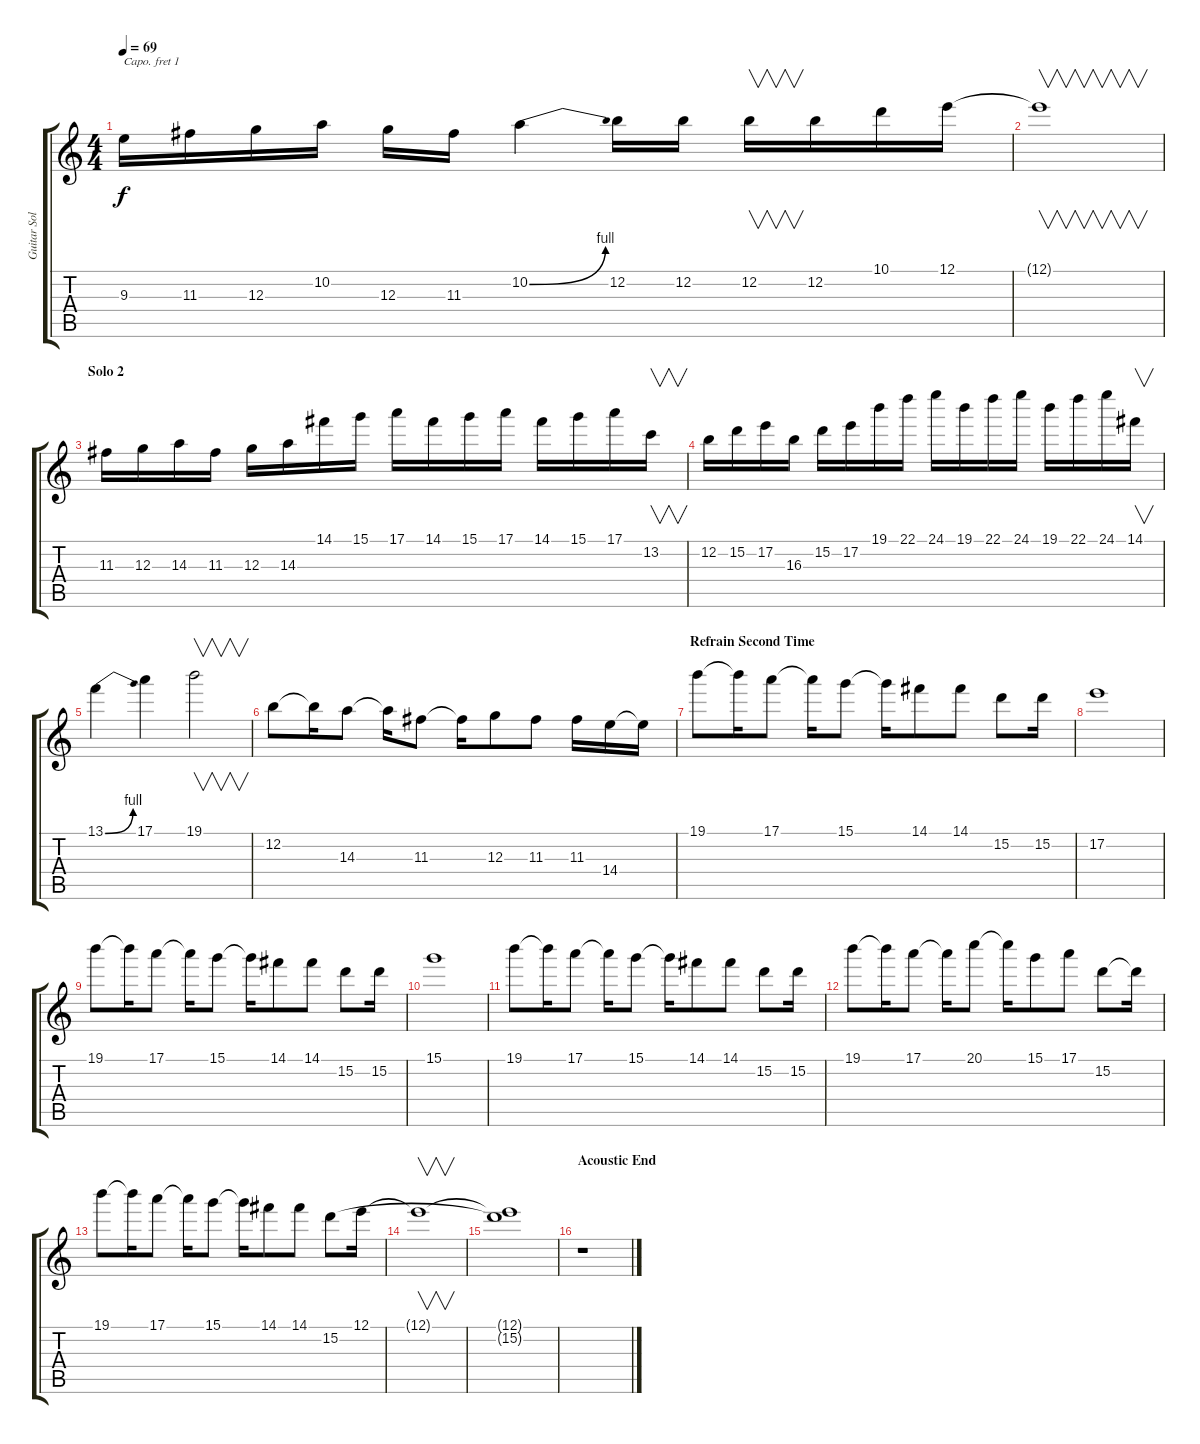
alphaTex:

\track ("Guitar Solo" "Guitar Sol") {instrument distortionguitar}
\staff {score tabs}
\capo 1
\tuning (Eb4 Bb3 Gb3 Db3 Ab2 Eb2) {hide}
\ts (4 4)
\tempo 69
\clef g2
\ks c
9.3.16{dy f} 11.3.16 12.3.16 10.2.16 12.3.16 11.3.16 10.2{be (bend 0 0 60 4)}.4 12.2.16 12.2.16 12.2.16{v} 12.2.16 10.1.16 12.1.16 |
12.1{t}.1{v} |
\section ("" "Solo 2")
11.3.16 12.3.16 14.3.16 11.3.16 12.3.16 14.3.16 14.1.16 15.1.16 17.1.16 14.1.16 15.1.16 17.1.16 14.1.16 15.1.16 17.1.16 13.2.16{v} |
12.2.16 15.2.16 17.2.16 16.3.16 15.2.16 17.2.16 19.1.16 22.1.16 24.1.16 19.1.16 22.1.16 24.1.16 19.1.16 22.1.16 24.1.16 14.1.16{v} |
13.1{be (bend 0 0 60 4)}.4 17.1.4 19.1.2{v} |
12.2.8 12.2{t}.16 14.3.8 14.3{t}.16 11.3.8 11.3{t}.16 12.3.8 11.3.8 11.3.16 14.4.16 14.4{t}.16 |
\section ("" "Refrain Second Time")
19.1.8 19.1{t}.16 17.1.8 17.1{t}.16 15.1.8 15.1{t}.16 14.1.8 14.1.8 15.2.8 15.2.16 |
17.2.1 |
19.1.8 19.1{t}.16 17.1.8 17.1{t}.16 15.1.8 15.1{t}.16 14.1.8 14.1.8 15.2.8 15.2.16 |
15.1.1 |
19.1.8 19.1{t}.16 17.1.8 17.1{t}.16 15.1.8 15.1{t}.16 14.1.8 14.1.8 15.2.8 15.2.16 |
19.1.8 19.1{t}.16 17.1.8 17.1{t}.16 20.1.8 20.1{t}.16 15.1.8 17.1.8 15.2.8 15.2{t}.16 |
19.1.8 19.1{t}.16 17.1.8 17.1{t}.16 15.1.8 15.1{t}.16 14.1.8 14.1.8 15.2.8 12.1.16 |
12.1{t}.1{v} |
(12.1{t} 15.2{t}).1{volume 0} |
\section ("" "Acoustic End")
r.1
